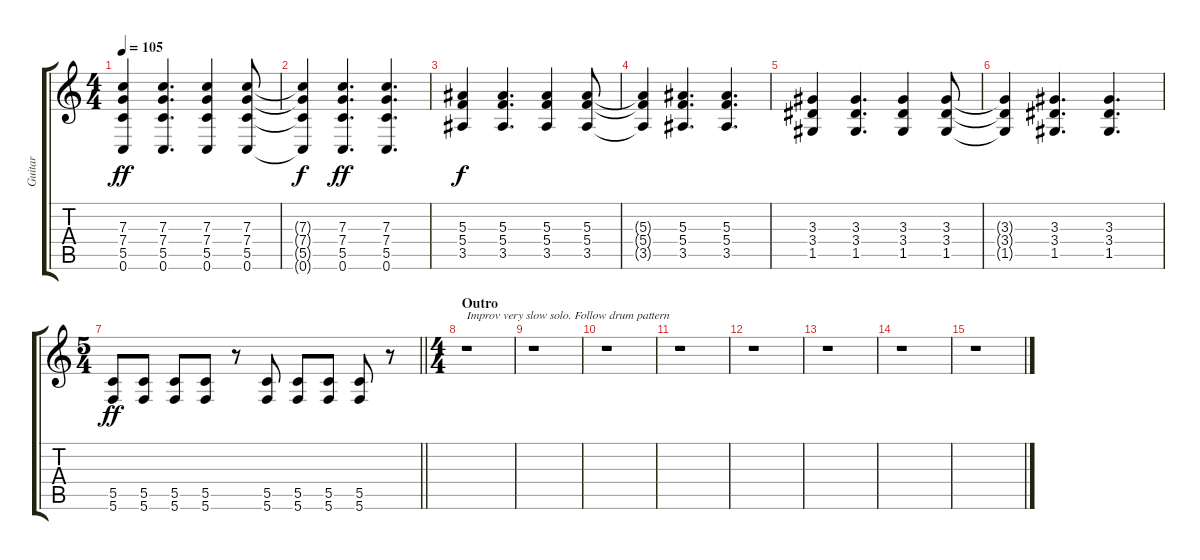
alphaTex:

\track ("Guitar" "Guitar") {instrument distortionguitar}
\staff {score tabs}
\tuning (D4 A3 F3 C3 G2 C2) {hide}
\ts (4 4)
\tempo 105
\clef g2
\ks c
(7.3 7.4 5.5 0.6).4{dy ff} (7.3 7.4 5.5 0.6).4{d} (7.3 7.4 5.5 0.6).4 (7.3 7.4 5.5 0.6).8 |
(7.3{t} 7.4{t} 5.5{t} 0.6{t}).4{dy f} (7.3 7.4 5.5 0.6).4{d dy ff} (7.3 7.4 5.5 0.6).4{d} |
(5.3 5.4 3.5).4{dy f} (5.3 5.4 3.5).4{d} (5.3 5.4 3.5).4 (5.3 5.4 3.5).8 |
(5.3{t} 5.4{t} 3.5{t}).4 (5.3 5.4 3.5).4{d} (5.3 5.4 3.5).4{d} |
(3.3 3.4 1.5).4 (3.3 3.4 1.5).4{d} (3.3 3.4 1.5).4 (3.3 3.4 1.5).8 |
(3.3{t} 3.4{t} 1.5{t}).4 (3.3 3.4 1.5).4{d} (3.3 3.4 1.5).4{d} |
\ts (5 4)
\barLineRight lightlight
(5.5 5.6).8{dy ff} (5.5 5.6).8 (5.5 5.6).8 (5.5 5.6).8 r.8 (5.5 5.6).8 (5.5 5.6).8 (5.5 5.6).8 (5.5 5.6).8 r.8 |
\ts (4 4)
\section ("" "Outro")
r.1{txt "Improv very slow solo. Follow drum pattern"} |
r.1 |
r.1 |
r.1 |
r.1 |
r.1 |
r.1 |
r.1
